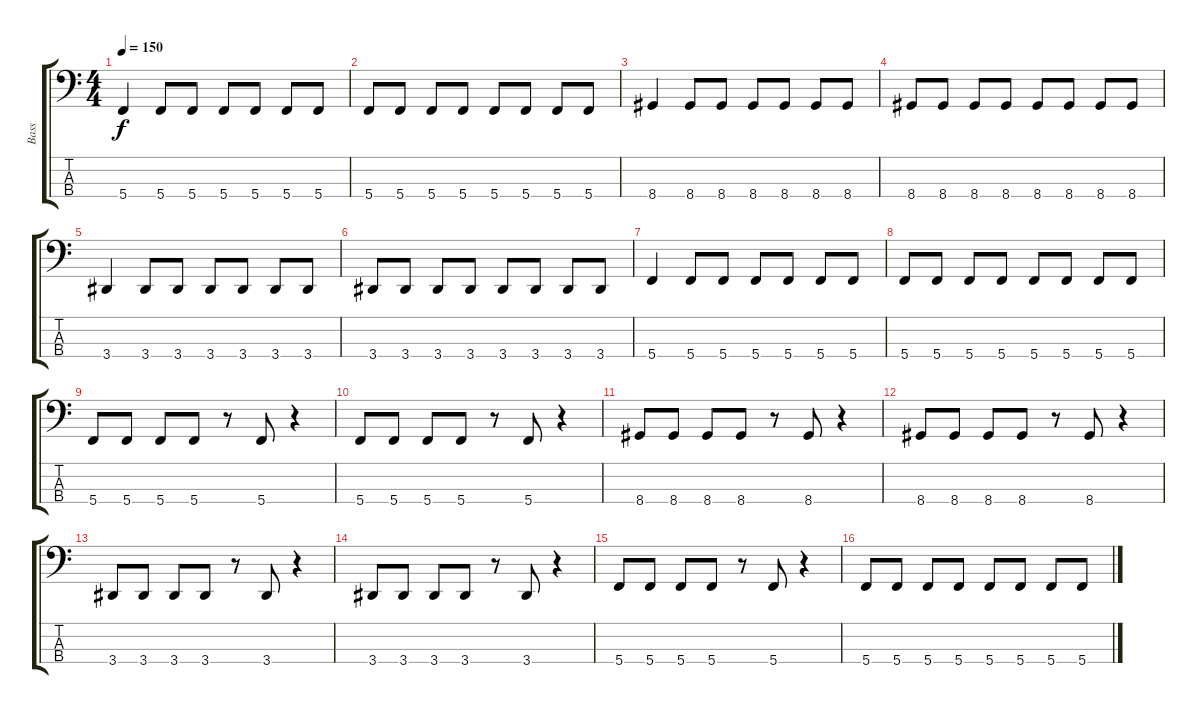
\track ("Bass" "Bass") {instrument electricbasspick}
\staff {score tabs}
\tuning (F2 C2 G1 C1) {hide}
\ts (4 4)
\tempo 150
\clef f4
\ks c
5.4.4{dy f} 5.4.8 5.4.8 5.4.8 5.4.8 5.4.8 5.4.8 |
5.4.8 5.4.8 5.4.8 5.4.8 5.4.8 5.4.8 5.4.8 5.4.8 |
8.4.4 8.4.8 8.4.8 8.4.8 8.4.8 8.4.8 8.4.8 |
8.4.8 8.4.8 8.4.8 8.4.8 8.4.8 8.4.8 8.4.8 8.4.8 |
3.4.4 3.4.8 3.4.8 3.4.8 3.4.8 3.4.8 3.4.8 |
3.4.8 3.4.8 3.4.8 3.4.8 3.4.8 3.4.8 3.4.8 3.4.8 |
5.4.4 5.4.8 5.4.8 5.4.8 5.4.8 5.4.8 5.4.8 |
5.4.8 5.4.8 5.4.8 5.4.8 5.4.8 5.4.8 5.4.8 5.4.8 |
5.4.8 5.4.8 5.4.8 5.4.8 r.8 5.4.8 r.4 |
5.4.8 5.4.8 5.4.8 5.4.8 r.8 5.4.8 r.4 |
8.4.8 8.4.8 8.4.8 8.4.8 r.8 8.4.8 r.4 |
8.4.8 8.4.8 8.4.8 8.4.8 r.8 8.4.8 r.4 |
3.4.8 3.4.8 3.4.8 3.4.8 r.8 3.4.8 r.4 |
3.4.8 3.4.8 3.4.8 3.4.8 r.8 3.4.8 r.4 |
5.4.8 5.4.8 5.4.8 5.4.8 r.8 5.4.8 r.4 |
5.4.8 5.4.8 5.4.8 5.4.8 5.4.8 5.4.8 5.4.8 5.4.8
